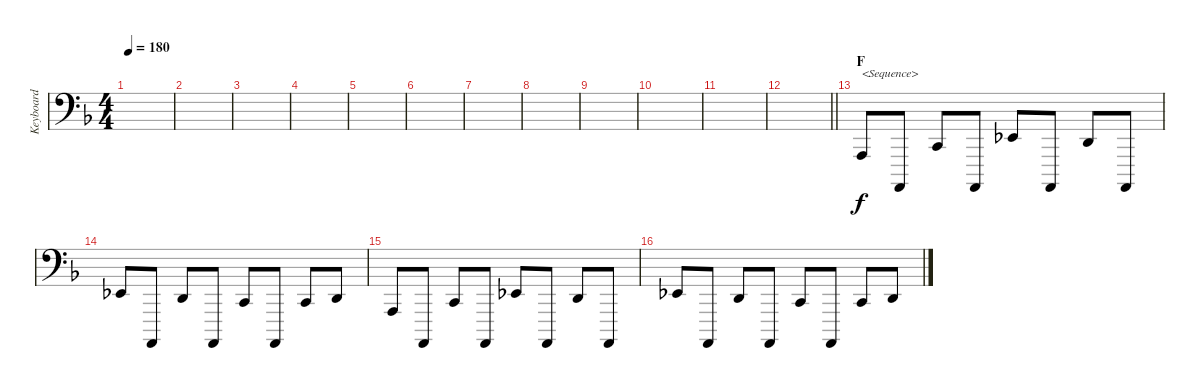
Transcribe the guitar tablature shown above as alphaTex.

\track ("Keyboard" "Keyboard") {instrument lead2sawtooth}
\staff {score}
\tuning (D2 A1 E1 B0 Gb0) {hide}
\ts (4 4)
\tempo 180
\clef f4
\ks f
|
|
|
|
|
|
|
|
|
|
|
\barLineRight lightlight
|
\section ("" "F")
0.2.8{txt "<Sequence>"} 3.5.8 3.2.8 3.5.8 1.1.8 3.5.8 0.1.8 3.5.8 |
1.1.8 3.5.8 0.1.8 3.5.8 3.2.8 3.5.8 3.2.8 0.1.8 |
0.2.8 3.5.8 3.2.8 3.5.8 1.1.8 3.5.8 0.1.8 3.5.8 |
1.1.8 3.5.8 0.1.8 3.5.8 3.2.8 3.5.8 3.2.8 0.1.8
